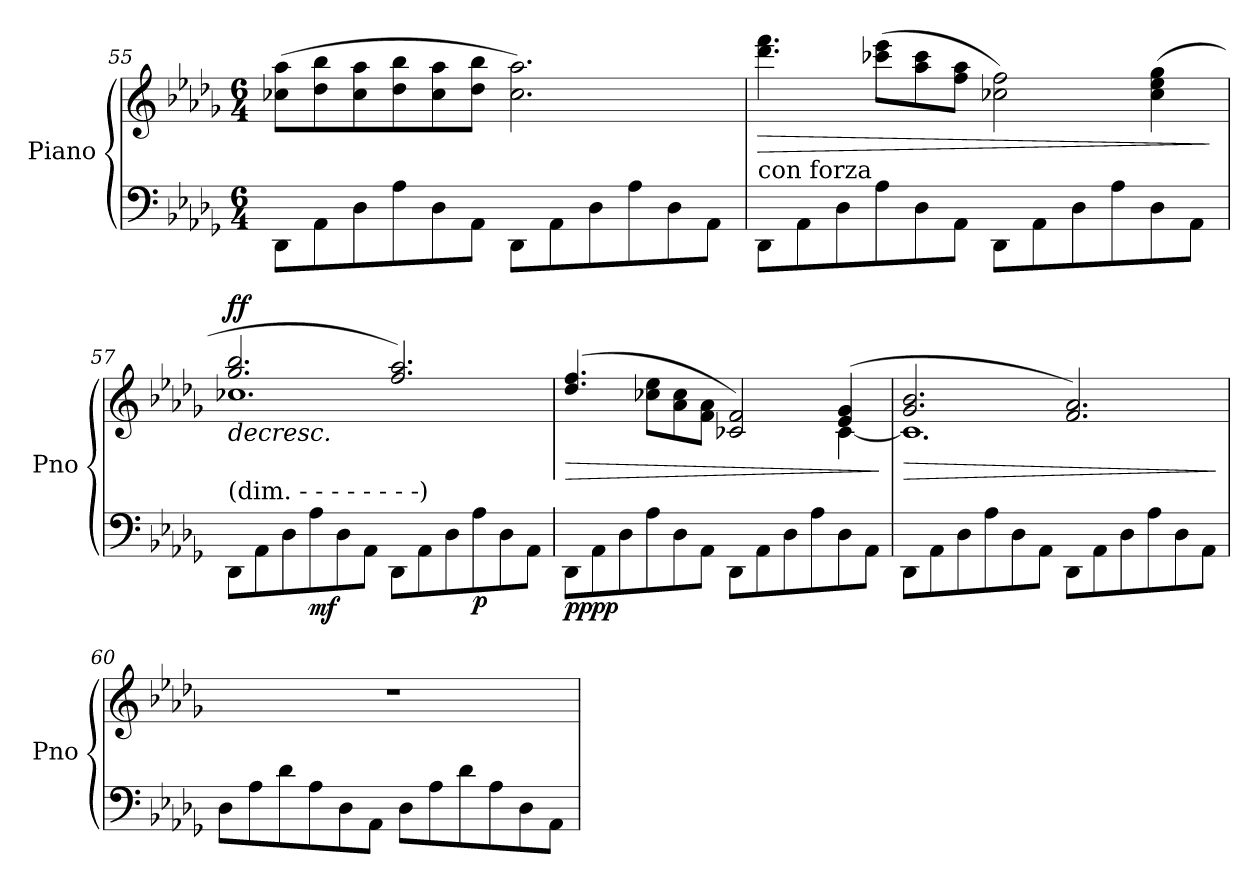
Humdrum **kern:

**kern	**kern	**dynam
*part1	*part1	*part1
*staff2	*staff1	*staff1/2
*I"Piano	*	*
*I'Pno	*	*
*clefF4	*clefG2	*
*k[b-e-a-d-g-]	*k[b-e-a-d-g-]	*
*D-:	*D-:	*
*M6/4	*M6/4	*
=55	=55	=55
8DD-\L	(>8cc-X\ 8aa-\L	.
8AA-\	8dd-\ 8bb-\	.
8D-\	8cc-\ 8aa-\	.
8A-\	8dd-\ 8bb-\	.
8D-\	8cc-\ 8aa-\	.
8AA-\J	8dd-\ 8bb-\J	.
8DD-\L	2.cc-\ 2.aa-\)	.
8AA-\	.	.
8D-\	.	.
8A-\	.	.
8D-\	.	.
8AA-\J	.	.
!!LO:LB:g=z
=56	=56	=56
!LO:TX:a:t=con forza	!	!
!	!	!LO:HP:b
8DD-\L	4.ddd-\ 4.fff\	>
8AA-\	.	.
8D-\	.	.
8A-\	(>8ccc-X\ 8eee-\L	.
8D-\	8aa-\ 8ccc-\	.
8AA-\J	8ff\ 8aa-\J	.
8DD-\L	2cc-X\ 2ff\)	.
8AA-\	.	.
8D-\	.	.
8A-\	.	.
8D-\	(>4cc-\ 4ee-\ 4gg-\	.
8AA-\J	.	.
.	.	]
!!LO:LB:g=z
=57	=57	=57
!LO:TX:a:t=(dim. -     -     -     -     -     -     -     -)	!	!
!	!	!LO:HP:b
*	*^	*
!	!	!	!LO:DY:n=1:b=2
!	!	!	!LO:DY:n=2:a
8DD-\L	2.gg-/ 2.bb-/	1.cc-X	> f f
8AA-\	.	.	.
8D-\	.	.	.
!	!	!	!LO:DY:n=3:b=2
8A-\	.	.	mf
8D-\	.	.	.
8AA-\J	.	.	.
!	!	!	!LO:DY:n=4:b=2
!	!	!	!LO:DY:n=5:a
8DD-\L	2.ff/ 2.aa-/)	.	mp mp
8AA-\	.	.	.
8D-\	.	.	.
!	!	!	!LO:DY:n=6:b=2
8A-\	.	.	p
8D-\	.	.	.
8AA-\J	.	.	.
*	*v	*v	*
.	.	]
=58	=58	=58
!	!	!LO:HP:b
*	*^	*
!	!	!	!LO:DY:n=1:b=2
!	!	!	!LO:DY:n=2:b
8DD-\L	(>4.dd-/ 4.ff/	4ryy	> pp pp
8AA-\	.	.	.
*	*v	*v	*
8D-\	.	.
8A-\	8cc-X\ 8ee-\L	.
8D-\	8a-\ 8cc-\	.
8AA-\J	8f\ 8a-\J	.
8DD-\L	2c-X/ 2f/)	.
8AA-\	.	.
8D-\	.	.
8A-\	.	.
*	*^	*
8D-\	(>4e-/ 4g-/	[4c-\	.
8AA-\J	.	.	.
*	*v	*v	*
.	.	]
=59	=59	=59
!	!	!LO:HP:b
*	*^	*
8DD-\L	2.g-/ 2.b-/	1.c-]	>
8AA-\	.	.	.
8D-\	.	.	.
8A-\	.	.	.
8D-\	.	.	.
8AA-\J	.	.	.
8DD-\L	2.f/ 2.a-/)	.	.
8AA-\	.	.	.
8D-\	.	.	.
8A-\	.	.	.
8D-\	.	.	.
8AA-\J	.	.	.
*	*v	*v	*
.	.	]
!!LO:LB:g=z
=60	=60	=60
8D-\L	1.r	.
8A-\	.	.
8d-\	.	.
8A-\	.	.
8D-\	.	.
8AA-\J	.	.
8D-\L	.	.
8A-\	.	.
8d-\	.	.
8A-\	.	.
8D-\	.	.
8AA-\J	.	.
=	=	=
*-	*-	*-
